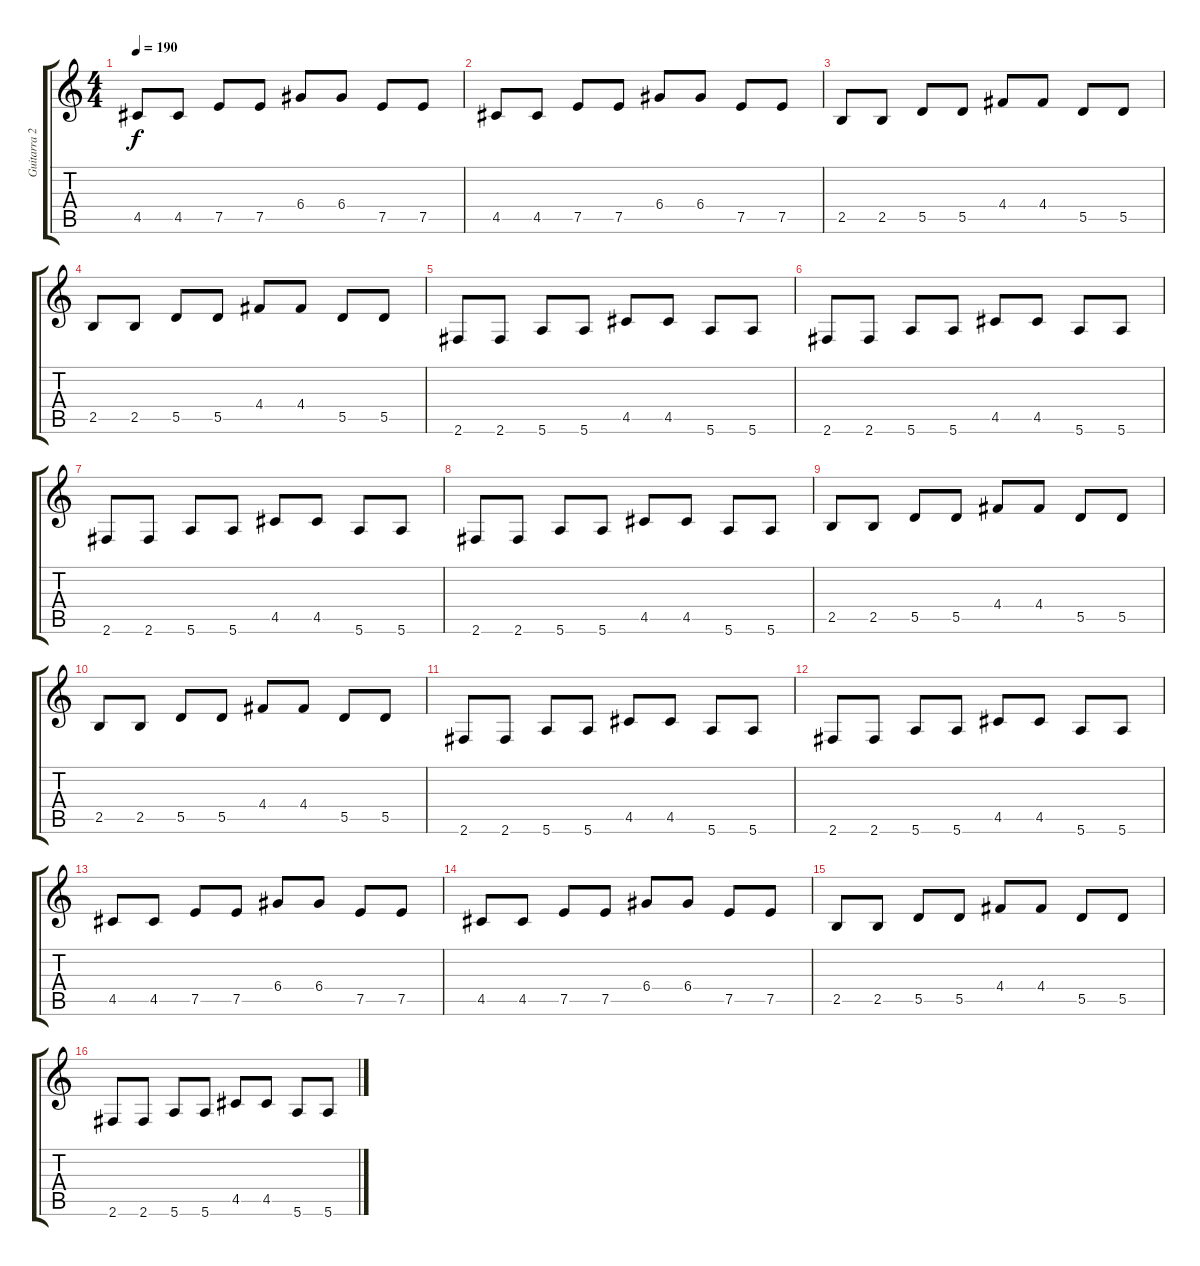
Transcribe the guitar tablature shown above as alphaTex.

\track ("Guitarra 2" "Guitarra 2") {instrument overdrivenguitar}
\staff {score tabs}
\tuning (E4 B3 G3 D3 A2 E2) {hide}
\ts (4 4)
\tempo 190
\clef g2
\ks c
4.5.8{dy f} 4.5.8 7.5.8 7.5.8 6.4.8 6.4.8 7.5.8 7.5.8 |
4.5.8 4.5.8 7.5.8 7.5.8 6.4.8 6.4.8 7.5.8 7.5.8 |
2.5.8 2.5.8 5.5.8 5.5.8 4.4.8 4.4.8 5.5.8 5.5.8 |
2.5.8 2.5.8 5.5.8 5.5.8 4.4.8 4.4.8 5.5.8 5.5.8 |
2.6.8 2.6.8 5.6.8 5.6.8 4.5.8 4.5.8 5.6.8 5.6.8 |
2.6.8 2.6.8 5.6.8 5.6.8 4.5.8 4.5.8 5.6.8 5.6.8 |
2.6.8 2.6.8 5.6.8 5.6.8 4.5.8 4.5.8 5.6.8 5.6.8 |
2.6.8 2.6.8 5.6.8 5.6.8 4.5.8 4.5.8 5.6.8 5.6.8 |
2.5.8 2.5.8 5.5.8 5.5.8 4.4.8 4.4.8 5.5.8 5.5.8 |
2.5.8 2.5.8 5.5.8 5.5.8 4.4.8 4.4.8 5.5.8 5.5.8 |
2.6.8 2.6.8 5.6.8 5.6.8 4.5.8 4.5.8 5.6.8 5.6.8 |
2.6.8 2.6.8 5.6.8 5.6.8 4.5.8 4.5.8 5.6.8 5.6.8 |
4.5.8 4.5.8 7.5.8 7.5.8 6.4.8 6.4.8 7.5.8 7.5.8 |
4.5.8 4.5.8 7.5.8 7.5.8 6.4.8 6.4.8 7.5.8 7.5.8 |
2.5.8 2.5.8 5.5.8 5.5.8 4.4.8 4.4.8 5.5.8 5.5.8 |
2.6.8 2.6.8 5.6.8 5.6.8 4.5.8 4.5.8 5.6.8 5.6.8
